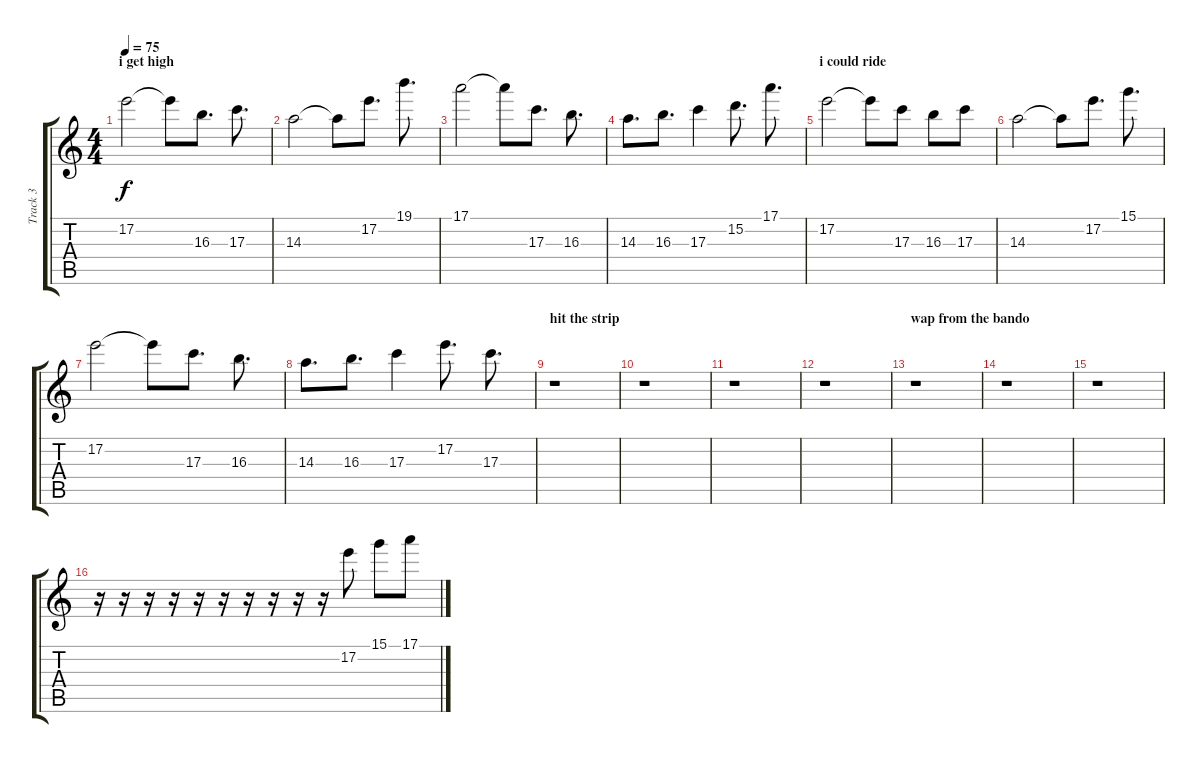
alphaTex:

\track ("Track 3" "Track 3") {instrument overdrivenguitar}
\staff {score tabs}
\tuning (E4 B3 G3 D3 A2 E2) {hide}
\ts (4 4)
\section ("" "i get high")
\tempo 75
\clef g2
\ks c
17.2.2{dy f} 17.2{t}.8 16.3.8{d} 17.3.8{d} |
14.3.2 14.3{t}.8 17.2.8{d} 19.1.8{d} |
17.1.2 17.1{t}.8 17.3.8{d} 16.3.8{d} |
14.3.8{d} 16.3.8{d} 17.3.4 15.2.8{d} 17.1.8{d} |
\section ("" "i could ride")
17.2.2 17.2{t}.8 17.3.8 16.3.8 17.3.8 |
14.3.2 14.3{t}.8 17.2.8{d} 15.1.8{d} |
17.2.2 17.2{t}.8 17.3.8{d} 16.3.8{d} |
14.3.8{d} 16.3.8{d} 17.3.4 17.2.8{d} 17.3.8{d} |
\section ("" "hit the strip")
r.1 |
r.1 |
r.1 |
r.1 |
\section ("" "wap from the bando")
r.1 |
r.1 |
r.1 |
r.16 r.16 r.16 r.16 r.16 r.16 r.16 r.16 r.16 r.16 17.2.8 15.1.8 17.1.8
